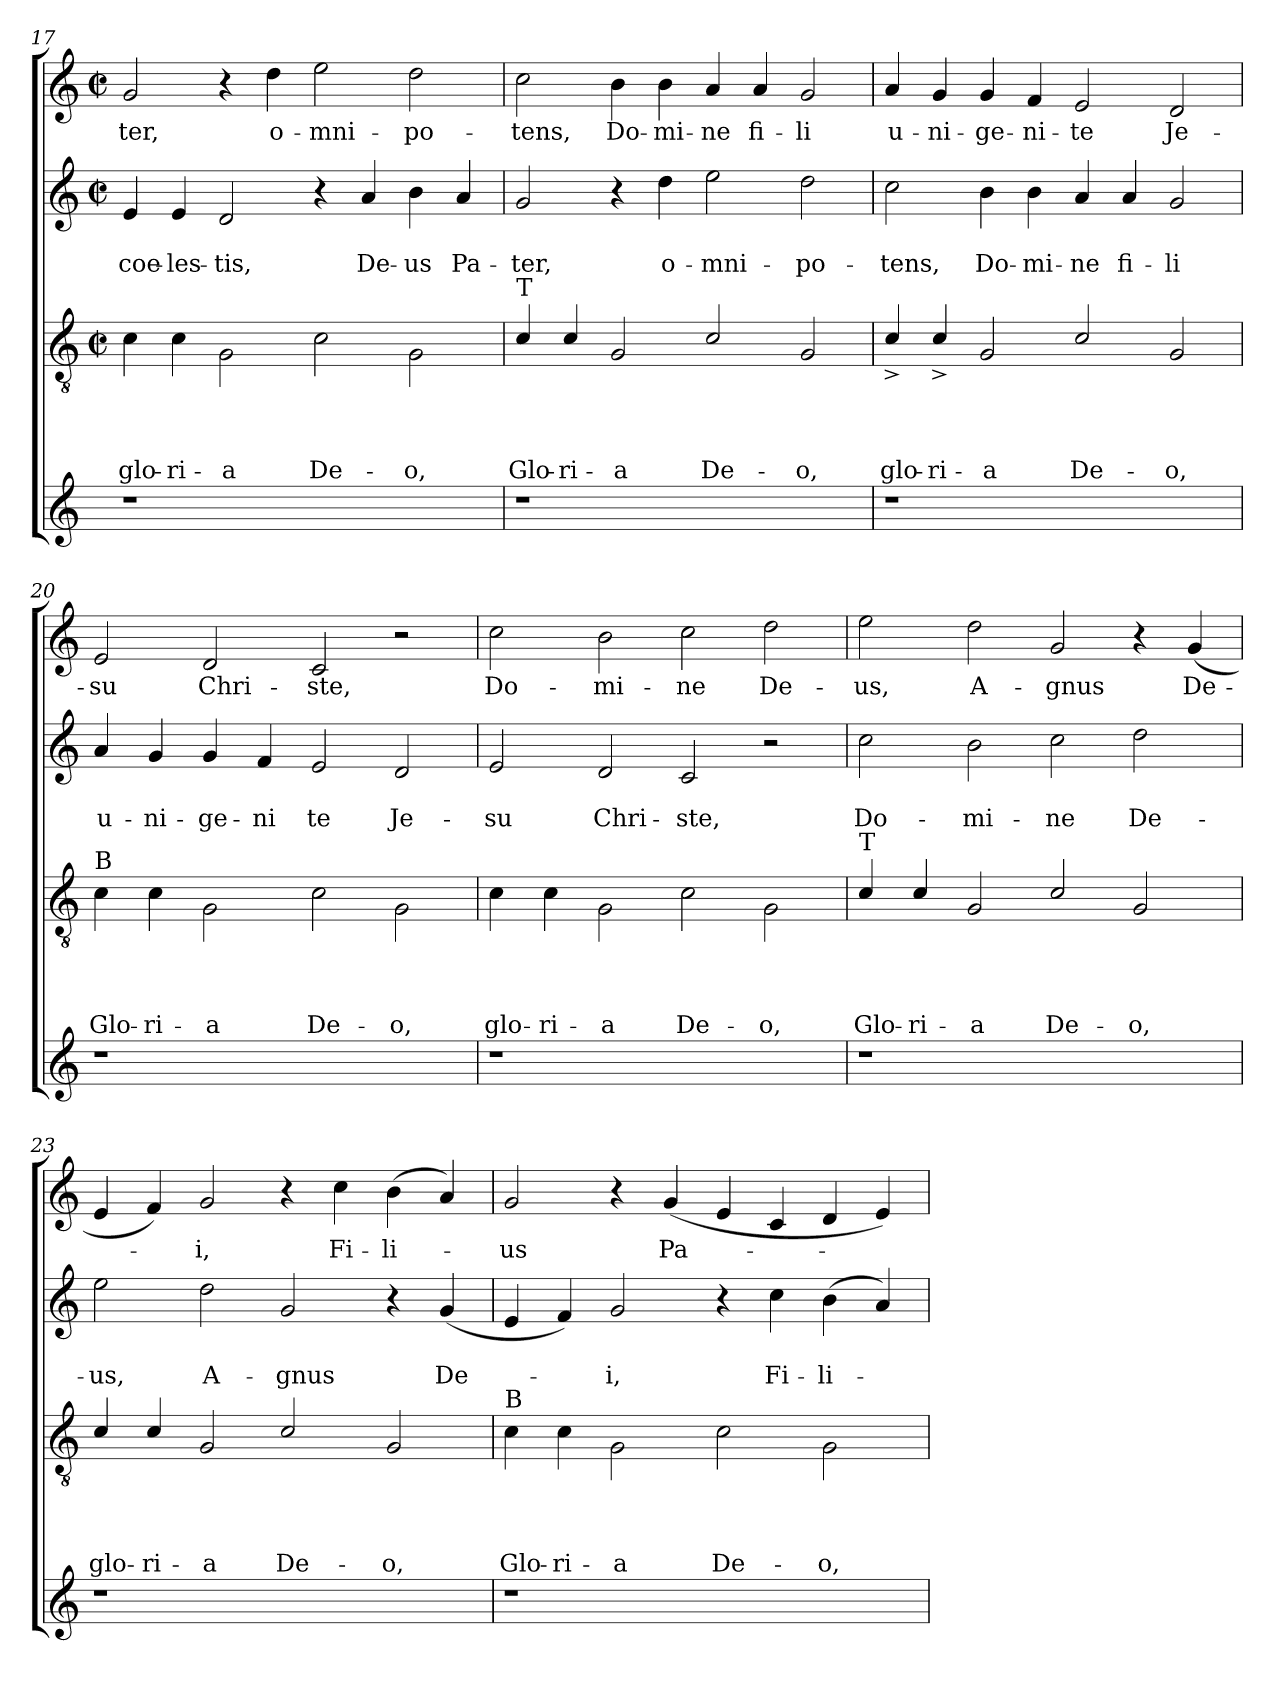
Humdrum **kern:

**kern	**kern	**text	**text	**text	**text	**kern	**text	**text	**kern	**text
*part4	*part3	*part3	*part3	*part3	*part3	*part2	*part2	*part2	*part1	*part1
*staff4	*staff3	*staff3	*staff3	*staff3	*staff3	*staff2	*staff2	*staff2	*staff1	*staff1
*clefG2	*clefGv2	*	*	*	*	*clefG2	*	*	*clefG2	*
*k[]	*k[]	*	*	*	*	*k[]	*	*	*k[]	*
*C:	*C:	*	*	*	*	*C:	*	*	*C:	*
*	*M2/2	*	*	*	*	*M2/2	*	*	*M2/2	*
*	*met(c|)	*	*	*	*	*met(c|)	*	*	*met(c|)	*
=17	=17	=17	=17	=17	=17	=17	=17	=17	=17	=17
!	!	!	!	!	!LO:LY:b	!	!	!LO:LY:b	!	!LO:LY:b
1r	4c\	.	.	.	glo-	4e/	.	coe-	2g/	-ter,
!	!	!	!	!	!LO:LY:b	!	!	!LO:LY:b	!	!
.	4c\	.	.	.	-ri-	4e/	.	-les-	.	.
!	!	!	!	!	!LO:LY:b	!	!	!LO:LY:b	!	!
.	2G\	.	.	.	-a	2d/	.	-tis,	4r	.
!	!	!	!	!	!	!	!	!	!	!LO:LY:b
.	.	.	.	.	.	.	.	.	4dd\	o-
!	!	!	!	!	!LO:LY:b	!	!	!	!	!LO:LY:b
1ryy	2c\	.	.	.	De-	4r	.	.	2ee\	-mni-
!	!	!	!	!	!	!	!	!LO:LY:b	!	!
.	.	.	.	.	.	4a/	.	De-	.	.
!	!	!	!	!	!LO:LY:b	!	!	!LO:LY:b:rj	!	!LO:LY:b
.	2G\	.	.	.	-o,	4b\	.	-us	2dd\	-po-
!	!	!	!	!	!	!	!	!LO:LY:b	!	!
.	.	.	.	.	.	4a/	.	Pa-	.	.
=18	=18	=18	=18	=18	=18	=18	=18	=18	=18	=18
!	!LO:TX:a:t=T	!	!	!	!	!	!	!	!	!
!	!	!	!	!	!LO:LY:b	!	!	!LO:LY:b	!	!LO:LY:b
1r	4c/	.	.	.	Glo-	2g/	.	-ter,	2cc\	-tens,
!	!	!	!	!	!LO:LY:b	!	!	!	!	!
.	4c/	.	.	.	-ri-	.	.	.	.	.
!	!	!	!	!	!LO:LY:b:rj	!	!	!	!	!LO:LY:b
.	2G/	.	.	.	-a	4r	.	.	4b\	Do-
!	!	!	!	!	!	!	!	!LO:LY:b	!	!LO:LY:b
.	.	.	.	.	.	4dd\	.	o-	4b\	-mi-
!	!	!	!	!	!LO:LY:b	!	!	!LO:LY:b	!	!LO:LY:b:rj
1ryy	2c/	.	.	.	De-	2ee\	.	-mni-	4a/	-ne
!	!	!	!	!	!	!	!	!	!	!LO:LY:b
.	.	.	.	.	.	.	.	.	4a/	fi-
!	!	!	!	!	!LO:LY:b	!	!	!LO:LY:b	!	!LO:LY:b:rj
.	2G/	.	.	.	-o,	2dd\	.	-po-	2g/	-li
=19	=19	=19	=19	=19	=19	=19	=19	=19	=19	=19
!	!	!	!	!	!LO:LY:b	!	!	!LO:LY:b	!	!LO:LY:b
1r	4c^>/	.	.	.	glo-	2cc\	.	-tens,	4a/	u-
!	!	!	!	!	!LO:LY:b:rj	!	!	!	!	!LO:LY:b
.	4c^>/	.	.	.	-ri-	.	.	.	4g/	-ni-
!	!	!	!	!	!LO:LY:b	!	!	!LO:LY:b	!	!LO:LY:b
.	2G/	.	.	.	-a	4b\	.	Do-	4g/	-ge-
!	!	!	!	!	!	!	!	!LO:LY:b	!	!LO:LY:b
.	.	.	.	.	.	4b\	.	-mi-	4f/	-ni-
!	!	!	!	!	!LO:LY:b	!	!	!LO:LY:b:rj	!	!LO:LY:b:rj
1ryy	2c/	.	.	.	De-	4a/	.	-ne	2e/	-te
!	!	!	!	!	!	!	!	!LO:LY:b	!	!
.	.	.	.	.	.	4a/	.	fi-	.	.
!	!	!	!	!	!LO:LY:b	!	!	!LO:LY:b:rj	!	!LO:LY:b
.	2G/	.	.	.	-o,	2g/	.	-li	2d/	Je-
=20	=20	=20	=20	=20	=20	=20	=20	=20	=20	=20
!	!LO:TX:a:t=B	!	!	!	!	!	!	!	!	!
!	!	!	!	!	!LO:LY:b	!	!	!LO:LY:b	!	!LO:LY:b
1r	4c\	.	.	.	Glo-	4a/	.	u-	2e/	-su
!	!	!	!	!	!LO:LY:b:rj	!	!	!LO:LY:b	!	!
.	4c\	.	.	.	-ri-	4g/	.	-ni-	.	.
!	!	!	!	!	!LO:LY:b	!	!	!LO:LY:b	!	!LO:LY:b
.	2G\	.	.	.	-a	4g/	.	-ge-	2d/	Chri-
!	!	!	!	!	!	!	!	!LO:LY:b:rj	!	!
.	.	.	.	.	.	4f/	.	-ni	.	.
!	!	!	!	!	!LO:LY:b	!	!	!LO:LY:b	!	!LO:LY:b
1ryy	2c\	.	.	.	De-	2e/	.	te	2c/	-ste,
!	!	!	!	!	!LO:LY:b	!	!	!LO:LY:b	!	!
.	2G\	.	.	.	-o,	2d/	.	Je-	2r	.
!!LO:LB:g=z
=21	=21	=21	=21	=21	=21	=21	=21	=21	=21	=21
!	!	!	!	!	!LO:LY:b	!	!	!LO:LY:b	!	!LO:LY:b
1r	4c\	.	.	.	glo-	2e/	.	-su	2cc\	Do-
!	!	!	!	!	!LO:LY:b	!	!	!	!	!
.	4c\	.	.	.	-ri-	.	.	.	.	.
!	!	!	!	!	!LO:LY:b:rj	!	!	!LO:LY:b	!	!LO:LY:b
.	2G\	.	.	.	-a	2d/	.	Chri-	2b\	-mi-
!	!	!	!	!	!LO:LY:b	!	!	!LO:LY:b	!	!LO:LY:b
1ryy	2c\	.	.	.	De-	2c/	.	-ste,	2cc\	-ne
!	!	!	!	!	!LO:LY:b	!	!	!	!	!LO:LY:b
.	2G\	.	.	.	-o,	2r	.	.	2dd\	De-
=22	=22	=22	=22	=22	=22	=22	=22	=22	=22	=22
!	!LO:TX:a:t=T	!	!	!	!	!	!	!	!	!
!	!	!	!	!	!LO:LY:b	!	!	!LO:LY:b	!	!LO:LY:b
1r	4c/	.	.	.	Glo-	2cc\	.	Do-	2ee\	-us,
!	!	!	!	!	!LO:LY:b	!	!	!	!	!
.	4c/	.	.	.	-ri-	.	.	.	.	.
!	!	!	!	!	!LO:LY:b:rj	!	!	!LO:LY:b	!	!LO:LY:b
.	2G/	.	.	.	-a	2b\	.	-mi-	2dd\	A-
!	!	!	!	!	!LO:LY:b	!	!	!LO:LY:b	!	!LO:LY:b
1ryy	2c/	.	.	.	De-	2cc\	.	-ne	2g/	-gnus
!	!	!	!	!	!LO:LY:b	!	!	!LO:LY:b	!	!
.	2G/	.	.	.	-o,	2dd\	.	De-	4r	.
!	!	!	!	!	!	!	!	!	!	!LO:LY:b
.	.	.	.	.	.	.	.	.	(4g/	De-
=23	=23	=23	=23	=23	=23	=23	=23	=23	=23	=23
!	!	!	!	!	!LO:LY:b	!	!	!LO:LY:b	!	!
1r	4c/	.	.	.	glo-	2ee\	.	-us,	4e/	.
!	!	!	!	!	!LO:LY:b	!	!	!	!	!
.	4c/	.	.	.	-ri-	.	.	.	4f/)	.
!	!	!	!	!	!LO:LY:b:rj	!	!	!LO:LY:b	!	!LO:LY:b
.	2G/	.	.	.	-a	2dd\	.	A-	2g/	-i,
!	!	!	!	!	!LO:LY:b	!	!	!LO:LY:b	!	!
1ryy	2c/	.	.	.	De-	2g/	.	-gnus	4r	.
!	!	!	!	!	!	!	!	!	!	!LO:LY:b
.	.	.	.	.	.	.	.	.	4cc\	Fi-
!	!	!	!	!	!LO:LY:b	!	!	!	!	!LO:LY:b:rj
.	2G/	.	.	.	-o,	4r	.	.	(>4b\	-li-
!	!	!	!	!	!	!	!	!LO:LY:b	!	!
.	.	.	.	.	.	(4g/	.	De-	4a/)	.
=24	=24	=24	=24	=24	=24	=24	=24	=24	=24	=24
!	!LO:TX:a:t=B	!	!	!	!	!	!	!	!	!
!	!	!	!	!	!LO:LY:b	!	!	!	!	!LO:LY:b
1r	4c\	.	.	.	Glo-	4e/	.	.	2g/	-us
!	!	!	!	!	!LO:LY:b	!	!	!	!	!
.	4c\	.	.	.	-ri-	4f/)	.	.	.	.
!	!	!	!	!	!LO:LY:b:rj	!	!	!LO:LY:b	!	!
.	2G\	.	.	.	-a	2g/	.	-i,	4r	.
!	!	!	!	!	!	!	!	!	!	!LO:LY:b
.	.	.	.	.	.	.	.	.	(4g/	Pa-
!	!	!	!	!	!LO:LY:b	!	!	!	!	!
1ryy	2c\	.	.	.	De-	4r	.	.	4e/	.
!	!	!	!	!	!	!	!	!LO:LY:b	!	!
.	.	.	.	.	.	4cc\	.	Fi-	4c/	.
!	!	!	!	!	!LO:LY:b	!	!	!LO:LY:b:rj	!	!
.	2G\	.	.	.	-o,	(>4b\	.	-li-	4d/	.
.	.	.	.	.	.	4a/)	.	.	4e/)	.
=	=	=	=	=	=	=	=	=	=	=
*-	*-	*-	*-	*-	*-	*-	*-	*-	*-	*-
